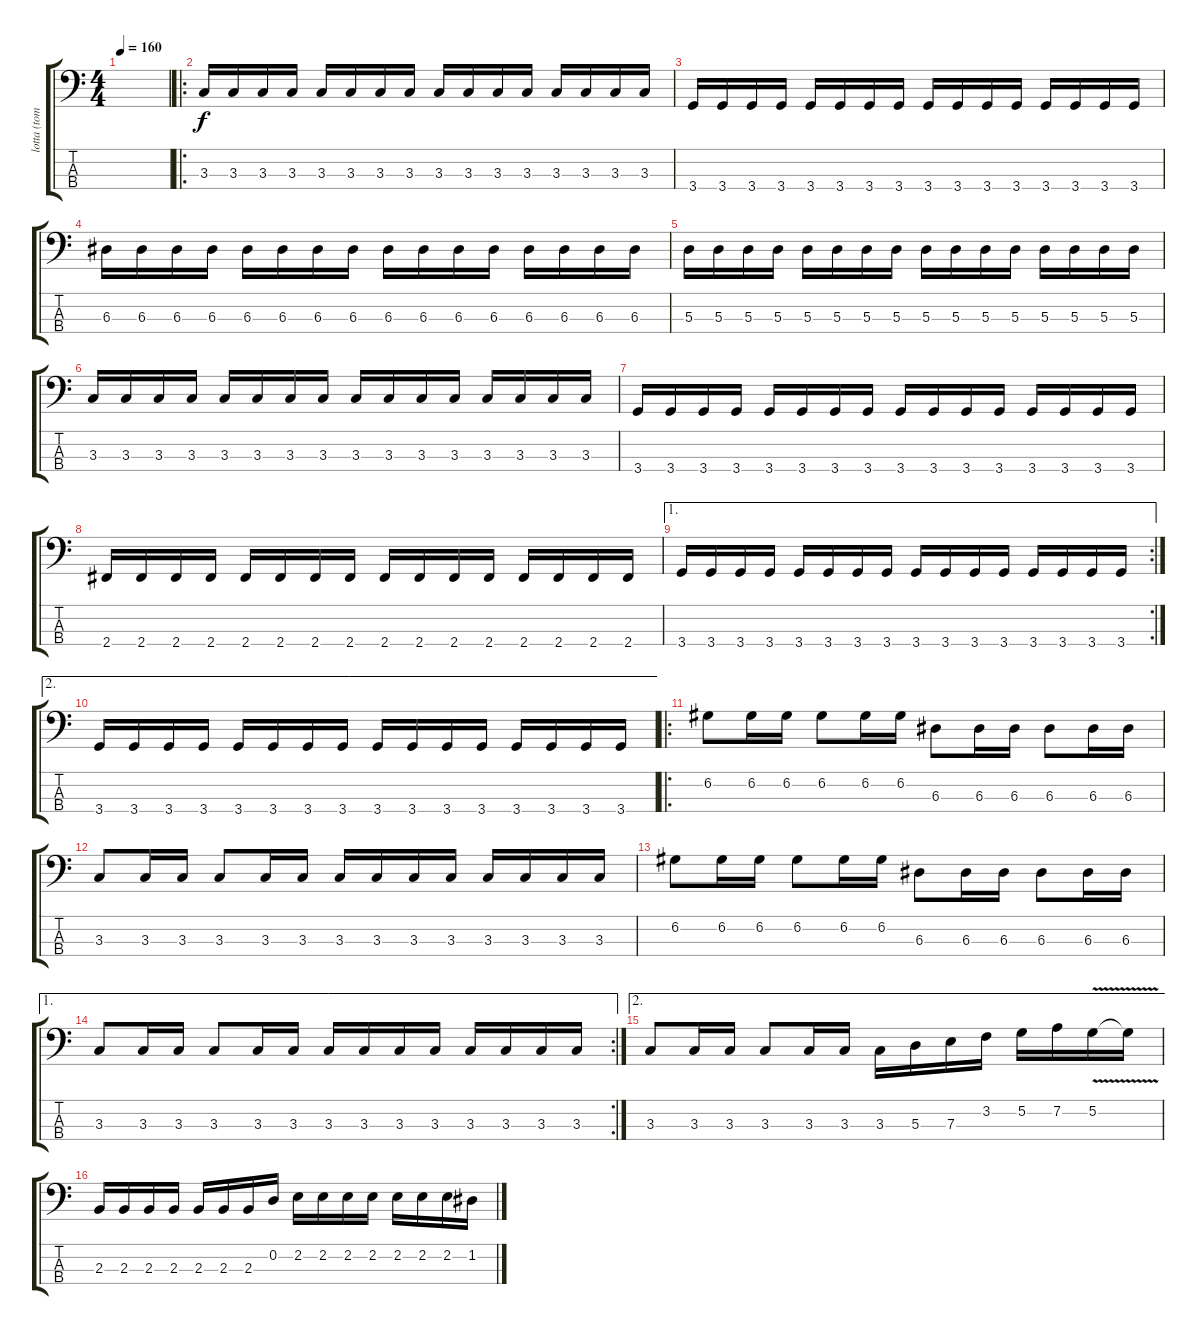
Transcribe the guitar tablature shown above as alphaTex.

\track ("lotta (tom)" "lotta (tom") {instrument electricbasspick}
\staff {score tabs}
\tuning (G2 D2 A1 E1) {hide}
\ts (4 4)
\tempo 160
\clef f4
\ks c
|
\ro
3.3.16 3.3.16 3.3.16 3.3.16 3.3.16 3.3.16 3.3.16 3.3.16 3.3.16 3.3.16 3.3.16 3.3.16 3.3.16 3.3.16 3.3.16 3.3.16 |
3.4.16 3.4.16 3.4.16 3.4.16 3.4.16 3.4.16 3.4.16 3.4.16 3.4.16 3.4.16 3.4.16 3.4.16 3.4.16 3.4.16 3.4.16 3.4.16 |
6.3.16 6.3.16 6.3.16 6.3.16 6.3.16 6.3.16 6.3.16 6.3.16 6.3.16 6.3.16 6.3.16 6.3.16 6.3.16 6.3.16 6.3.16 6.3.16 |
5.3.16 5.3.16 5.3.16 5.3.16 5.3.16 5.3.16 5.3.16 5.3.16 5.3.16 5.3.16 5.3.16 5.3.16 5.3.16 5.3.16 5.3.16 5.3.16 |
3.3.16 3.3.16 3.3.16 3.3.16 3.3.16 3.3.16 3.3.16 3.3.16 3.3.16 3.3.16 3.3.16 3.3.16 3.3.16 3.3.16 3.3.16 3.3.16 |
3.4.16 3.4.16 3.4.16 3.4.16 3.4.16 3.4.16 3.4.16 3.4.16 3.4.16 3.4.16 3.4.16 3.4.16 3.4.16 3.4.16 3.4.16 3.4.16 |
2.4.16 2.4.16 2.4.16 2.4.16 2.4.16 2.4.16 2.4.16 2.4.16 2.4.16 2.4.16 2.4.16 2.4.16 2.4.16 2.4.16 2.4.16 2.4.16 |
\ae 1
\rc 2
3.4.16 3.4.16 3.4.16 3.4.16 3.4.16 3.4.16 3.4.16 3.4.16 3.4.16 3.4.16 3.4.16 3.4.16 3.4.16 3.4.16 3.4.16 3.4.16 |
\ae 2
3.4.16 3.4.16 3.4.16 3.4.16 3.4.16 3.4.16 3.4.16 3.4.16 3.4.16 3.4.16 3.4.16 3.4.16 3.4.16 3.4.16 3.4.16 3.4.16 |
\ro
6.2.8 6.2.16 6.2.16 6.2.8 6.2.16 6.2.16 6.3.8 6.3.16 6.3.16 6.3.8 6.3.16 6.3.16 |
3.3.8 3.3.16 3.3.16 3.3.8 3.3.16 3.3.16 3.3.16 3.3.16 3.3.16 3.3.16 3.3.16 3.3.16 3.3.16 3.3.16 |
6.2.8 6.2.16 6.2.16 6.2.8 6.2.16 6.2.16 6.3.8 6.3.16 6.3.16 6.3.8 6.3.16 6.3.16 |
\ae 1
\rc 2
3.3.8 3.3.16 3.3.16 3.3.8 3.3.16 3.3.16 3.3.16 3.3.16 3.3.16 3.3.16 3.3.16 3.3.16 3.3.16 3.3.16 |
\ae 2
3.3.8 3.3.16 3.3.16 3.3.8 3.3.16 3.3.16 3.3.16 5.3.16 7.3.16 3.2.16 5.2.16 7.2.16 5.2{v}.16 5.2{t}.16 |
2.3.16 2.3.16 2.3.16 2.3.16 2.3.16 2.3.16 2.3.16 0.2.16 2.2.16 2.2.16 2.2.16 2.2.16 2.2.16 2.2.16 2.2.16 1.2.16
